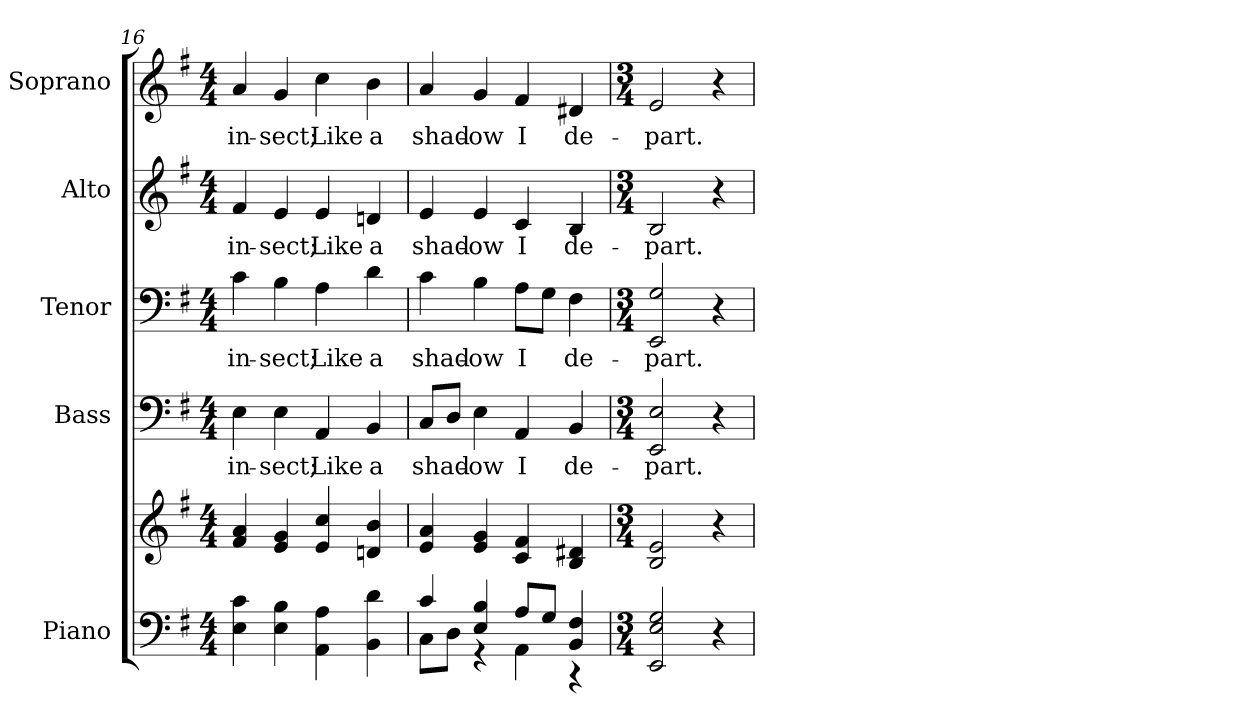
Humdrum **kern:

**kern	**kern	**kern	**text	**kern	**text	**kern	**text	**kern	**text
*part5	*part5	*part4	*part4	*part3	*part3	*part2	*part2	*part1	*part1
*staff6	*staff5	*staff4	*staff4	*staff3	*staff3	*staff2	*staff2	*staff1	*staff1
*I"Piano	*	*I"Bass	*	*I"Tenor	*	*I"Alto	*	*I"Soprano	*
*I'Pno.	*	*I'B.	*	*I'T.	*	*I'A.	*	*I'S.	*
!!LO:PB:g=z
*clefF4	*clefG2	*clefF4	*	*clefF4	*	*clefG2	*	*clefG2	*
*k[f#]	*k[f#]	*k[f#]	*	*k[f#]	*	*k[f#]	*	*k[f#]	*
*G:	*G:	*G:	*	*G:	*	*G:	*	*G:	*
*M4/4	*M4/4	*M4/4	*	*M4/4	*	*M4/4	*	*M4/4	*
=16	=16	=16	=16	=16	=16	=16	=16	=16	=16
!	!	!	!LO:LY:b:color=#000000	!	!	!	!	!	!
!	!	!	!	!	!LO:LY:b:color=#000000	!	!	!	!
!	!	!	!	!	!	!	!LO:LY:b:color=#000000	!	!
!	!	!	!	!	!	!	!	!	!LO:LY:b:color=#000000
4Ei\ 4ci	4f#i/ 4ai	4Ei\	in-	4ci\	in-	4f#i/	in-	4ai/	in-
!	!	!	!LO:LY:b:color=#000000	!	!	!	!	!	!
!	!	!	!	!	!LO:LY:b:color=#000000	!	!	!	!
!	!	!	!	!	!	!	!LO:LY:b:color=#000000	!	!
!	!	!	!	!	!	!	!	!	!LO:LY:b:color=#000000
4Ei\ 4Bi	4ei/ 4gi	4Ei\	-sect;	4Bi\	-sect;	4ei/	-sect;	4gi/	-sect;
!	!	!	!LO:LY:b:color=#000000	!	!	!	!	!	!
!	!	!	!	!	!LO:LY:b:color=#000000	!	!	!	!
!	!	!	!	!	!	!	!LO:LY:b:color=#000000	!	!
!	!	!	!	!	!	!	!	!	!LO:LY:b:color=#000000
4AAi\ 4Ai	4ei/ 4cci	4AAi/	Like	4Ai\	Like	4ei/	Like	4cci\	Like
!	!	!	!LO:LY:b:color=#000000	!	!	!	!	!	!
!	!	!	!	!	!LO:LY:b:color=#000000	!	!	!	!
!	!	!	!	!	!	!	!LO:LY:b:color=#000000	!	!
!	!	!	!	!	!	!	!	!	!LO:LY:b:color=#000000
4BBi\ 4di	4dni/ 4bi	4BBi/	a	4di\	a	4dni/	a	4bi\	a
=17	=17	=17	=17	=17	=17	=17	=17	=17	=17
*^	*	*	*	*	*	*	*	*	*
!	!	!	!	!LO:LY:b:color=#000000	!	!	!	!	!	!
!	!	!	!	!	!	!LO:LY:b:color=#000000	!	!	!	!
!	!	!	!	!	!	!	!	!LO:LY:b:color=#000000	!	!
!	!	!	!	!	!	!	!	!	!	!LO:LY:b:color=#000000
4ci/	8Ci\L	4ei/ 4ai	8Ci/L	shad-	4ci\	shad-	4ei/	shad-	4ai/	shad-
.	8Di\J	.	8Di/J	.	.	.	.	.	.	.
!	!	!	!	!LO:LY:b:color=#000000	!	!	!	!	!	!
!	!	!	!	!	!	!LO:LY:b:color=#000000	!	!	!	!
!	!	!	!	!	!	!	!	!LO:LY:b:color=#000000	!	!
!	!	!	!	!	!	!	!	!	!	!LO:LY:b:color=#000000
4Ei/ 4Bi	4r	4ei/ 4gi	4Ei\	-ow	4Bi\	-ow	4ei/	-ow	4gi/	-ow
!	!	!	!	!LO:LY:b:color=#000000	!	!	!	!	!	!
!	!	!	!	!	!	!LO:LY:b:color=#000000	!	!	!	!
!	!	!	!	!	!	!	!	!LO:LY:b:color=#000000	!	!
!	!	!	!	!	!	!	!	!	!	!LO:LY:b:color=#000000
8Ai/L	4AAi\	4ci/ 4f#i	4AAi/	I	8Ai\L	I	4ci/	I	4f#i/	I
8Gi/J	.	.	.	.	8Gi\J	.	.	.	.	.
!	!	!	!	!LO:LY:b:color=#000000	!	!	!	!	!	!
!	!	!	!	!	!	!LO:LY:b:color=#000000	!	!	!	!
!	!	!	!	!	!	!	!	!LO:LY:b:color=#000000	!	!
!	!	!	!	!	!	!	!	!	!	!LO:LY:b:color=#000000
4BBi/ 4F#i	4r	4Bi/ 4d#Xi	4BBi/	de-	4F#i\	de-	4Bi/	de-	4d#Xi/	de-
*v	*v	*	*	*	*	*	*	*	*	*
=18	=18	=18	=18	=18	=18	=18	=18	=18	=18
*M3/4	*M3/4	*M3/4	*	*M3/4	*	*M3/4	*	*M3/4	*
*^	*	*	*	*	*	*	*	*	*
!	!	!	!	!LO:LY:b:color=#000000	!	!	!	!	!	!
*v	*v	*	*	*	*	*	*	*	*	*
*^	*	*	*	*	*	*	*	*	*
!	!	!	!	!	!	!LO:LY:b:color=#000000	!	!	!	!
*v	*v	*	*	*	*	*	*	*	*	*
*^	*	*	*	*	*	*	*	*	*
!	!	!	!	!	!	!	!	!LO:LY:b:color=#000000	!	!
*v	*v	*	*	*	*	*	*	*	*	*
*^	*	*	*	*	*	*	*	*	*
!	!	!	!	!	!	!	!	!	!	!LO:LY:b:color=#000000
*v	*v	*	*	*	*	*	*	*	*	*
2EEi/ 2Ei 2Gi	2Bi/ 2ei	2EEi/ 2Ei	-part.	2EEi/ 2Gi	-part.	2Bi/	-part.	2ei/	-part.
4r	4r	4r	.	4r	.	4r	.	4r	.
=	=	=	=	=	=	=	=	=	=
*-	*-	*-	*-	*-	*-	*-	*-	*-	*-
